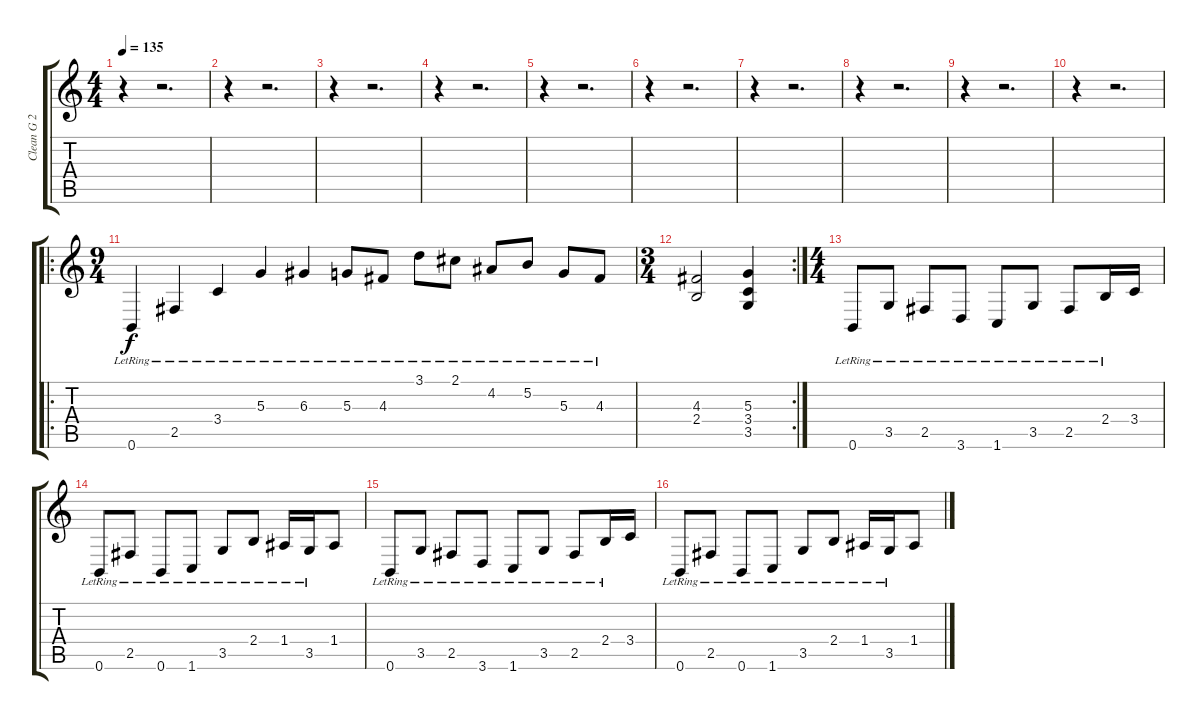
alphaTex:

\track ("Clean G 2" "Clean G 2") {instrument acousticguitarsteel}
\staff {score tabs}
\tuning (B3 Gb3 D3 A2 E2 B1) {hide}
\ts (4 4)
\tempo 135
\clef g2
\ks c
r.4{dy f} r.2{d} |
r.4 r.2{d} |
r.4 r.2{d} |
r.4 r.2{d} |
r.4 r.2{d} |
r.4 r.2{d} |
r.4 r.2{d} |
r.4 r.2{d} |
r.4 r.2{d} |
r.4 r.2{d} |
\ro
\ts (9 4)
0.6{lr}.4 2.5{lr}.4 3.4{lr}.4 5.3{lr}.4 6.3{lr}.4 5.3{lr}.8 4.3{lr}.8 3.1{lr}.8 2.1{lr}.8 4.2{lr}.8 5.2{lr}.8 5.3{lr}.8 4.3{lr}.8 |
\rc 2
\ts (3 4)
(4.3 2.4).2 (5.3 3.4 3.5).4 |
\ts (4 4)
0.6{lr}.8 3.5{lr}.8 2.5{lr}.8 3.6{lr}.8 1.6{lr}.8 3.5{lr}.8 2.5{lr}.8 2.4{lr}.16 3.4.16 |
0.6{lr}.8 2.5{lr}.8 0.6{lr}.8 1.6{lr}.8 3.5{lr}.8 2.4{lr}.8 1.4{lr}.16 3.5{lr}.16 1.4.8 |
0.6{lr}.8 3.5{lr}.8 2.5{lr}.8 3.6{lr}.8 1.6{lr}.8 3.5{lr}.8 2.5{lr}.8 2.4{lr}.16 3.4.16 |
0.6{lr}.8 2.5{lr}.8 0.6{lr}.8 1.6{lr}.8 3.5{lr}.8 2.4{lr}.8 1.4{lr}.16 3.5{lr}.16 1.4.8
